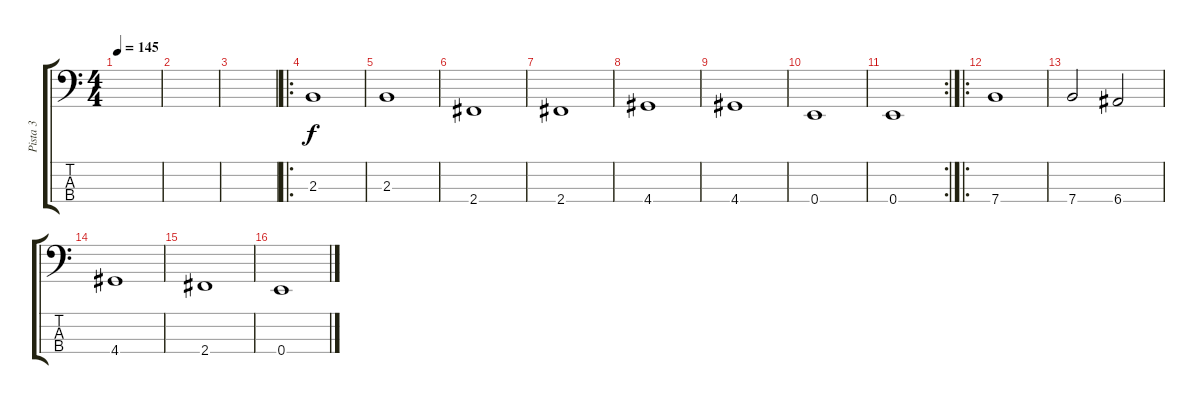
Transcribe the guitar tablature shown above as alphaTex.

\track ("Pista 3" "Pista 3") {instrument electricbasspick}
\staff {score tabs}
\tuning (G2 D2 A1 E1) {hide}
\ts (4 4)
\tempo 145
\clef f4
\ks c
|
|
|
\ro
2.3.1 |
2.3.1 |
2.4.1 |
2.4.1 |
4.4.1 |
4.4.1 |
0.4.1 |
\rc 2
0.4.1 |
\ro
7.4.1 |
7.4.2 6.4.2 |
4.4.1 |
2.4.1 |
0.4.1
